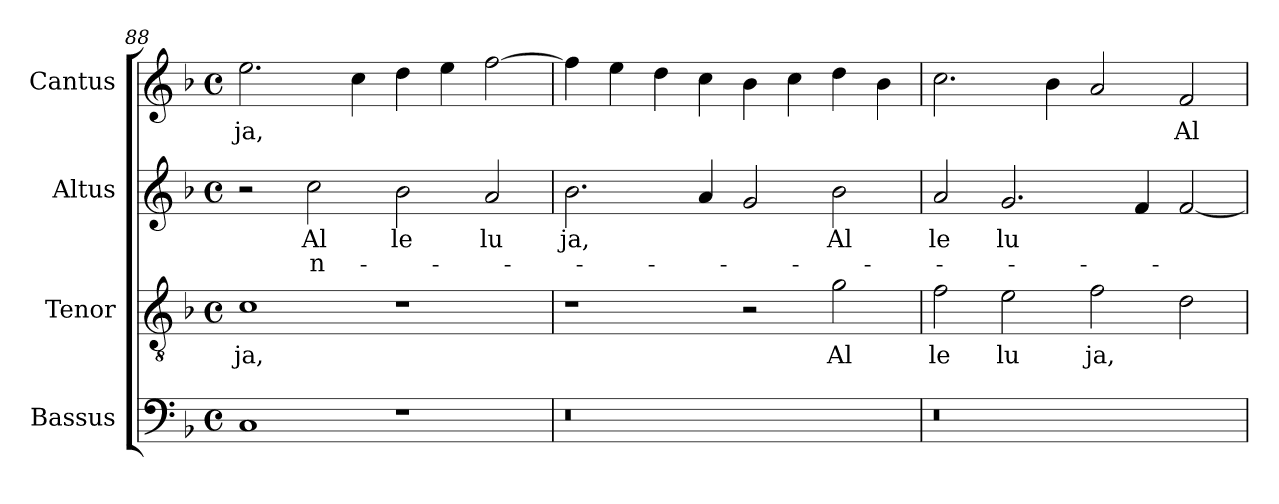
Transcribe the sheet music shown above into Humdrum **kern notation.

**kern	**kern	**text	**kern	**text	**text	**kern	**text
*part4	*part3	*part3	*part2	*part2	*part2	*part1	*part1
*staff4	*staff3	*staff3	*staff2	*staff2	*staff2	*staff1	*staff1
*I"Bassus	*I"Tenor	*	*I"Altus	*	*	*I"Cantus	*
*clefF4	*clefGv2	*	*clefG2	*	*	*clefG2	*
*k[b-]	*k[b-]	*	*k[b-]	*	*	*k[b-]	*
*F:	*F:	*	*F:	*	*	*F:	*
*M4/4	*M4/4	*	*M4/4	*	*	*M4/4	*
*met(c)	*met(c)	*	*met(c)	*	*	*met(c)	*
=88	=88	=88	=88	=88	=88	=88	=88
!	!	!LO:LY:b:cj	!	!	!	!	!LO:LY:b:cj
1C	1c	ja,	2r	.	.	2.ee\	ja,
!	!	!	!	!LO:LY:b:cj	!LO:LY:b:rj	!	!
.	.	.	2cc\	Al	n-	.	.
.	.	.	.	.	.	4cc\	.
!	!	!	!	!LO:LY:b:cj	!	!	!
1r	1r	.	2b-\	-le	.	4dd\	.
.	.	.	.	.	.	4ee\	.
!	!	!	!	!LO:LY:b:cj	!	!	!
.	.	.	2a/	lu	.	[>2ff\	.
=89	=89	=89	=89	=89	=89	=89	=89
!	!	!	!	!LO:LY:b:cj	!	!	!
0r	1r	.	2.b-\	ja,	.	4ff\]	.
.	.	.	.	.	.	4ee\	.
.	.	.	.	.	.	4dd\	.
.	.	.	4a/	.	.	4cc\	.
.	2r	.	2g/	.	.	4b-\	.
.	.	.	.	.	.	4cc\	.
!	!	!LO:LY:b:cj	!	!LO:LY:b:cj	!	!	!
.	2g\	Al	2b-\	Al	.	4dd\	.
.	.	.	.	.	.	4b-\	.
=90	=90	=90	=90	=90	=90	=90	=90
!	!	!LO:LY:b:cj	!	!LO:LY:b:cj	!	!	!
0r	2f\	le	2a/	le	.	2.cc\	.
!	!	!LO:LY:b:cj	!	!LO:LY:b:cj	!	!	!
.	2e\	lu	2.g/	lu	.	.	.
.	.	.	.	.	.	4b-\	.
!	!	!LO:LY:b:cj	!	!	!	!	!
.	2f\	ja,	.	.	.	2a/	.
.	.	.	4f/	.	.	.	.
!	!	!	!	!	!	!	!LO:LY:b:cj
.	2d\	.	[<2f/	.	.	2f/	Al
=	=	=	=	=	=	=	=
*-	*-	*-	*-	*-	*-	*-	*-
